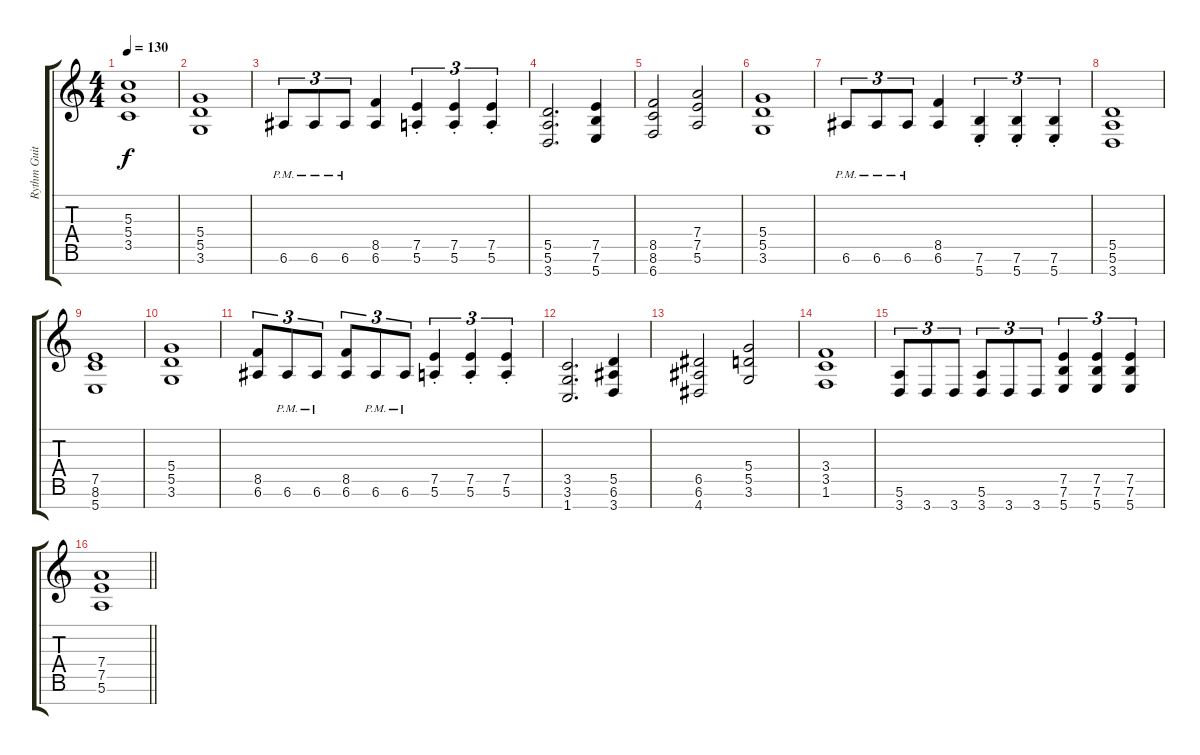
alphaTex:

\track ("Rythm Guitar" "Rythm Guit") {instrument distortionguitar}
\staff {score tabs}
\tuning (E4 B3 G3 D3 A2 E2 B1) {hide}
\ts (4 4)
\tempo 130
\clef g2
\ks c
(5.3 5.4 3.5).1{dy f} |
(5.4 5.5 3.6).1 |
6.6{pm}.8{tu (3 2)} 6.6{pm}.8{tu (3 2)} 6.6{pm}.8{tu (3 2)} (8.5 6.6).4 (7.5{st} 5.6{st}).4{tu (3 2)} (7.5{st} 5.6{st}).4{tu (3 2)} (7.5{st} 5.6{st}).4{tu (3 2)} |
(5.5 5.6 3.7).2{d} (7.5 7.6 5.7).4 |
(8.5 8.6 6.7).2 (7.4 7.5 5.6).2 |
(5.4 5.5 3.6).1 |
6.6{pm}.8{tu (3 2)} 6.6{pm}.8{tu (3 2)} 6.6{pm}.8{tu (3 2)} (8.5 6.6).4 (7.6{st} 5.7{st}).4{tu (3 2)} (7.6{st} 5.7{st}).4{tu (3 2)} (7.6{st} 5.7{st}).4{tu (3 2)} |
(5.5 5.6 3.7).1 |
(7.5 8.6 5.7).1 |
(5.4 5.5 3.6).1 |
(8.5 6.6).8{tu (3 2)} 6.6{pm}.8{tu (3 2)} 6.6{pm}.8{tu (3 2)} (8.5 6.6).8{tu (3 2)} 6.6{pm}.8{tu (3 2)} 6.6{pm}.8{tu (3 2)} (7.5{st} 5.6).4{tu (3 2)} (7.5{st} 5.6{st}).4{tu (3 2)} (7.5{st} 5.6{st}).4{tu (3 2)} |
(3.5 3.6 1.7).2{d} (5.5 6.6 3.7).4 |
(6.5 6.6 4.7).2 (5.4 5.5 3.6).2 |
(3.4 3.5 1.6).1 |
(5.6 3.7).8{tu (3 2)} 3.7.8{tu (3 2)} 3.7.8{tu (3 2)} (5.6 3.7).8{tu (3 2)} 3.7.8{tu (3 2)} 3.7.8{tu (3 2)} (7.5 7.6 5.7).4{tu (3 2)} (7.5 7.6 5.7).4{tu (3 2)} (7.5 7.6 5.7).4{tu (3 2)} |
\barLineRight lightlight
(7.4 7.5 5.6).1
